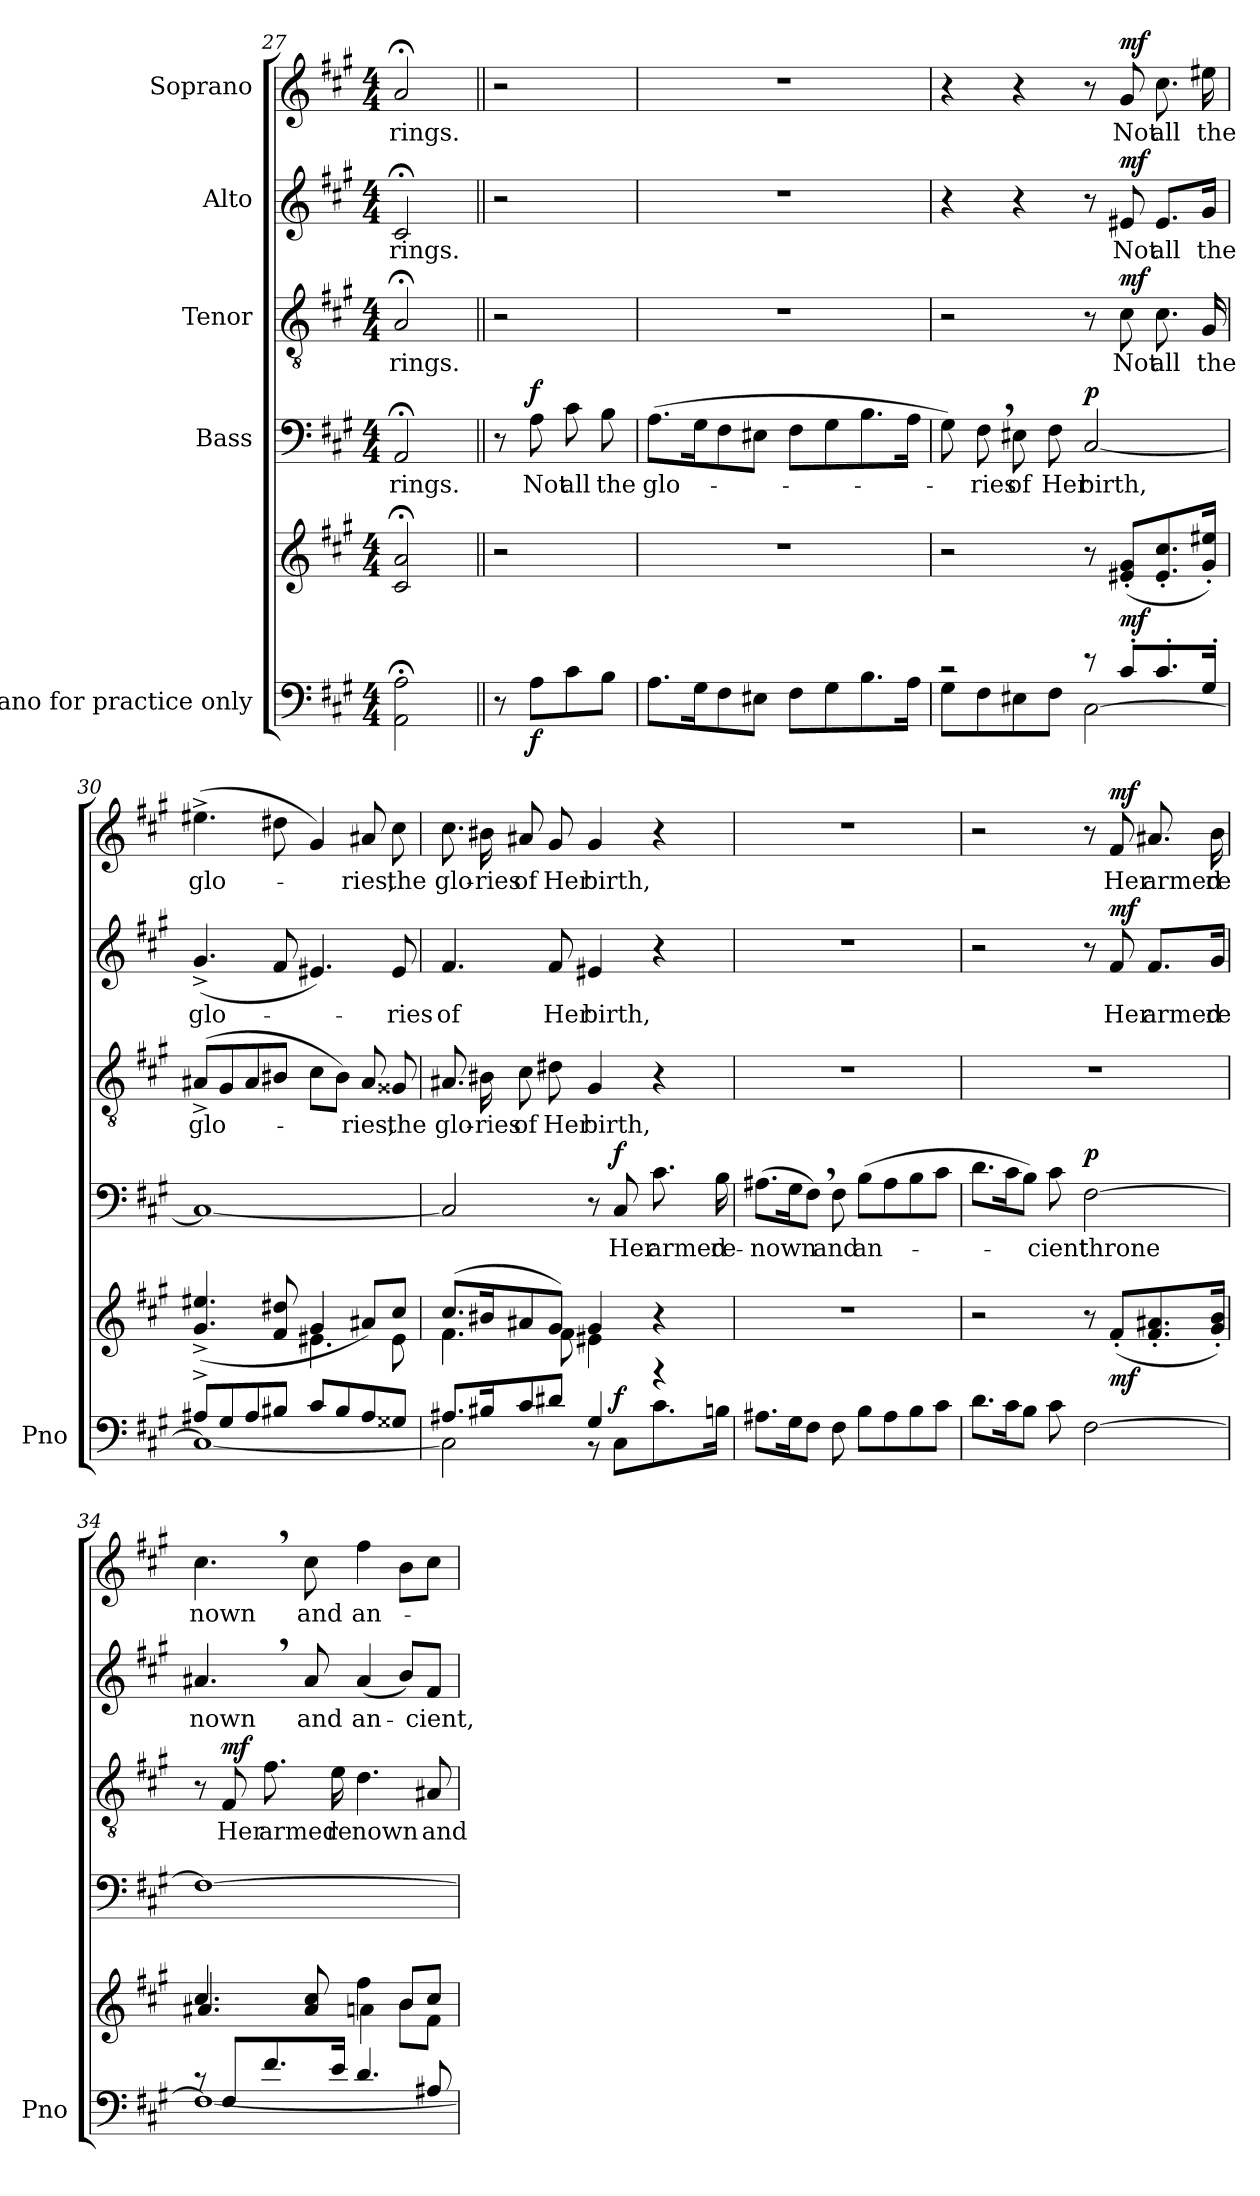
**kern	**kern	**dynam	**kern	**text	**dynam	**kern	**text	**dynam	**kern	**text	**dynam	**kern	**text	**dynam
*part5	*part5	*part5	*part4	*part4	*part4	*part3	*part3	*part3	*part2	*part2	*part2	*part1	*part1	*part1
*staff6	*staff5	*staff5/6	*staff4	*staff4	*staff4	*staff3	*staff3	*staff3	*staff2	*staff2	*staff2	*staff1	*staff1	*staff1
*I"Piano for practice only	*	*	*I"Bass	*	*	*I"Tenor	*	*	*I"Alto	*	*	*I"Soprano	*	*
*I'Pno	*	*	*	*	*	*	*	*	*	*	*	*	*	*
*clefF4	*clefG2	*	*clefF4	*	*	*clefGv2	*	*	*clefG2	*	*	*clefG2	*	*
*k[f#c#g#]	*k[f#c#g#]	*	*k[f#c#g#]	*	*	*k[f#c#g#]	*	*	*k[f#c#g#]	*	*	*k[f#c#g#]	*	*
*M4/4	*M4/4	*	*M4/4	*	*	*M4/4	*	*	*M4/4	*	*	*M4/4	*	*
=27	=27	=27	=27	=27	=27	=27	=27	=27	=27	=27	=27	=27	=27	=27
!	!	!	!	!LO:LY:b	!	!	!LO:LY:b	!	!	!LO:LY:b	!	!	!LO:LY:b	!
2AA\;< 2A\;<	2c#/;< 2a/;<	.	2AA;</	rings.	.	2A;</	rings.	.	2c#;</	rings.	.	2a;</	rings.	.
!!LO:PB:g=z
=27X1||	=27X1||	=27X1||	=27X1||	=27X1||	=27X1||	=27X1||	=27X1||	=27X1||	=27X1||	=27X1||	=27X1||	=27X1||	=27X1||	=27X1||
8r	2r	.	8r	.	.	2r	.	.	2r	.	.	2r	.	.
!	!	!LO:DY:b=2	!	!LO:LY:b	!LO:DY:a	!	!	!	!	!	!	!	!	!
8A\L	.	f	8A\	Not	f	.	.	.	.	.	.	.	.	.
!	!	!	!	!LO:LY:b	!	!	!	!	!	!	!	!	!	!
8c#\	.	.	8c#\	all	.	.	.	.	.	.	.	.	.	.
!	!	!	!	!LO:LY:b	!	!	!	!	!	!	!	!	!	!
8B\J	.	.	8B\	the	.	.	.	.	.	.	.	.	.	.
=28	=28	=28	=28	=28	=28	=28	=28	=28	=28	=28	=28	=28	=28	=28
!	!	!	!	!LO:LY:b	!	!	!	!	!	!	!	!	!	!
8.A\L	1r	.	(8.A\L	glo-	.	1r	.	.	1r	.	.	1r	.	.
16G#\K	.	.	16G#\K	.	.	.	.	.	.	.	.	.	.	.
8F#\	.	.	8F#\	.	.	.	.	.	.	.	.	.	.	.
8E#X\J	.	.	8E#X\J	.	.	.	.	.	.	.	.	.	.	.
8F#\L	.	.	8F#\L	.	.	.	.	.	.	.	.	.	.	.
8G#\	.	.	8G#\	.	.	.	.	.	.	.	.	.	.	.
8.B\	.	.	8.B\	.	.	.	.	.	.	.	.	.	.	.
16A\Jk	.	.	16A\Jk	.	.	.	.	.	.	.	.	.	.	.
=29	=29	=29	=29	=29	=29	=29	=29	=29	=29	=29	=29	=29	=29	=29
*^	*	*	*	*	*	*	*	*	*	*	*	*	*	*
*	*^	*	*	*	*	*	*	*	*	*	*	*	*	*	*
2r	8G#\L	2ryy	2r	.	8G#\)	.	.	2r	.	.	4r	.	.	4r	.	.
!	!	!	!	!	!	!LO:LY:b	!	!	!	!	!	!	!	!	!	!
.	8F#\	.	.	.	8F#,\	-ries	.	.	.	.	.	.	.	.	.	.
!	!	!	!	!	!	!LO:LY:b	!	!	!	!	!	!	!	!	!	!
.	8E#X\	.	.	.	8E#X\	of	.	.	.	.	4r	.	.	4r	.	.
!	!	!	!	!	!	!LO:LY:b	!	!	!	!	!	!	!	!	!	!
.	8F#\J	.	.	.	8F#\	Her	.	.	.	.	.	.	.	.	.	.
!	!	!	!	!	!	!LO:LY:b	!LO:DY:a	!	!	!	!	!	!	!	!	!
8r	2ryy	[2C#\	8r	.	[2C#/	birth,	p	8r	.	.	8r	.	.	8r	.	.
!	!	!	!	!LO:DY:b	!	!	!	!	!LO:LY:b	!LO:DY:a	!	!LO:LY:b	!LO:DY:a	!	!LO:LY:b	!LO:DY:a
8c#'/L	.	.	(>8e#X/' 8g#/'L	mf	.	.	.	8c#\	Not	mf	8e#X/	Not	mf	8g#/	Not	mf
!	!	!	!	!	!	!	!	!	!LO:LY:b	!	!	!LO:LY:b	!	!	!LO:LY:b	!
8.c#'/	.	.	8.e#/' 8.cc#/'	.	.	.	.	8.c#\	all	.	8.e#/L	all	.	8.cc#\	all	.
!	!	!	!	!	!	!	!	!	!LO:LY:b	!	!	!LO:LY:b	!	!	!LO:LY:b	!
16G#'/Jk	.	.	16g#/' 16ee#X/'Jk)	.	.	.	.	16G#/	the	.	16g#/Jk	the	.	16ee#X\	the	.
*	*v	*v	*	*	*	*	*	*	*	*	*	*	*	*	*	*
=30	=30	=30	=30	=30	=30	=30	=30	=30	=30	=30	=30	=30	=30	=30	=30
*	*	*^	*	*	*	*	*	*	*	*	*	*	*	*	*
*	*	*	*^	*	*	*	*	*	*	*	*	*	*	*	*	*
!	!	!	!	!	!	!	!	!	!	!LO:LY:b	!	!	!LO:LY:b	!	!	!LO:LY:b	!
8A#X^/L	1C#_	(4.g#/^> 4.ee#X/^>	2..ryy	2ryy	.	1C#_	.	.	(8A#X^>/L	glo-	.	(4.g#^>/	-glo-	.	(4.ee#X^\	glo-	.
8G#/	.	.	.	.	.	.	.	.	8G#/	.	.	.	.	.	.	.	.
8A#/	.	.	.	.	.	.	.	.	8A#/	.	.	.	.	.	.	.	.
8B#X/J	.	8f#/ 8dd#X/	.	.	.	.	.	.	8B#X/J	.	.	8f#/	.	.	8dd#X\	.	.
8c#/L	.	4g#/	.	4.e#X\	.	.	.	.	8c#\L	.	.	4.e#X/)	.	.	4g#/)	.	.
8B#/	.	.	.	.	.	.	.	.	8B#\J)	.	.	.	.	.	.	.	.
!	!	!	!	!	!	!	!	!	!	!LO:LY:b	!	!	!	!	!	!LO:LY:b	!
8A#/	.	8a#X/L)	.	.	.	.	.	.	8A#/	-ries,	.	.	.	.	8a#X/	-ries,	.
!	!	!	!	!	!	!	!	!	!	!LO:LY:b	!	!	!LO:LY:b	!	!	!LO:LY:b	!
8G##X/J	.	8cc#/J	8e#\	8ryy	.	.	.	.	8G##X/	the	.	8e#/	-ries	.	8cc#\	the	.
!!LO:LB:g=z
=31	=31	=31	=31	=31	=31	=31	=31	=31	=31	=31	=31	=31	=31	=31	=31	=31	=31
!	!	!	!	!	!	!	!	!	!	!LO:LY:b	!	!	!LO:LY:b	!	!	!LO:LY:b	!
*	*	*	*v	*v	*	*	*	*	*	*	*	*	*	*	*	*	*
8.A#X/L	2C#\]	(8.cc#/L	4.f#\	.	2C#/]	.	.	8.A#X/	glo-	.	4.f#/	of	.	8.cc#\	glo-	.
!	!	!	!	!	!	!	!	!	!LO:LY:b	!	!	!	!	!	!LO:LY:b	!
16B#X/K	.	16b#X/K	.	.	.	.	.	16B#X\	-ries	.	.	.	.	16b#X\	-ries	.
!	!	!	!	!	!	!	!	!	!LO:LY:b	!	!	!	!	!	!LO:LY:b	!
8c#/	.	8a#X/	.	.	.	.	.	8c#\	of	.	.	.	.	8a#X/	of	.
!	!	!	!	!	!	!	!	!	!LO:LY:b	!	!	!LO:LY:b	!	!	!LO:LY:b	!
8d#X/J	.	8g#/J)	8f#\	.	.	.	.	8d#X\	Her	.	8f#/	Her	.	8g#/	Her	.
!	!	!	!	!	!	!	!	!	!LO:LY:b	!	!	!LO:LY:b	!	!	!LO:LY:b	!
4G#/	8r	4g#/	4e#X\	.	8r	.	.	4G#/	birth,	.	4e#X/	birth,	.	4g#/	birth,	.
!	!	!	!	!LO:DY:a=2	!	!LO:LY:b	!LO:DY:a	!	!	!	!	!	!	!	!	!
.	8C#\L	.	.	f	8C#/	Her	f	.	.	.	.	.	.	.	.	.
!	!	!	!	!	!	!LO:LY:b	!	!	!	!	!	!	!	!	!	!
4r	8.c#\	4r	4ryy	.	8.c#\	armed	.	4r	.	.	4r	.	.	4r	.	.
!	!	!	!	!	!	!LO:LY:b	!	!	!	!	!	!	!	!	!	!
.	16Bn\Jk	.	.	.	16B\	re-	.	.	.	.	.	.	.	.	.	.
*	*	*v	*v	*	*	*	*	*	*	*	*	*	*	*	*	*
=32	=32	=32	=32	=32	=32	=32	=32	=32	=32	=32	=32	=32	=32	=32	=32
!	!	!	!	!	!LO:LY:b	!	!	!	!	!	!	!	!	!	!
*v	*v	*	*	*	*	*	*	*	*	*	*	*	*	*	*
8.A#X\L	1r	.	(8.A#X\L	-nown	.	1r	.	.	1r	.	.	1r	.	.
16G#\K	.	.	16G#\K	.	.	.	.	.	.	.	.	.	.	.
8F#\J	.	.	8F#,\J)	.	.	.	.	.	.	.	.	.	.	.
!	!	!	!	!LO:LY:b	!	!	!	!	!	!	!	!	!	!
8F#\	.	.	8F#\	and	.	.	.	.	.	.	.	.	.	.
!	!	!	!	!LO:LY:b	!	!	!	!	!	!	!	!	!	!
8B\L	.	.	(8B\L	an-	.	.	.	.	.	.	.	.	.	.
8A#\	.	.	8A#\	.	.	.	.	.	.	.	.	.	.	.
8B\	.	.	8B\	.	.	.	.	.	.	.	.	.	.	.
8c#\J	.	.	8c#\J	.	.	.	.	.	.	.	.	.	.	.
=33	=33	=33	=33	=33	=33	=33	=33	=33	=33	=33	=33	=33	=33	=33
*^	*	*	*	*	*	*	*	*	*	*	*	*	*	*
8.d\L	2ryy	2r	.	8.d\L	.	.	1r	.	.	2r	.	.	2r	.	.
16c#\K	.	.	.	16c#\K	.	.	.	.	.	.	.	.	.	.	.
8B\J	.	.	.	8B\J)	.	.	.	.	.	.	.	.	.	.	.
!	!	!	!	!	!LO:LY:b	!	!	!	!	!	!	!	!	!	!
8c#\	.	.	.	8c#\	-cient	.	.	.	.	.	.	.	.	.	.
!	!	!	!	!	!LO:LY:b	!LO:DY:a	!	!	!	!	!	!	!	!	!
2ryy	[2F#\	8r	.	[2F#\	throne	p	.	.	.	8r	.	.	8r	.	.
!	!	!	!LO:DY:b	!	!	!	!	!	!	!	!LO:LY:b	!LO:DY:a	!	!LO:LY:b	!LO:DY:a
.	.	(8f#'/L	mf	.	.	.	.	.	.	8f#/	Her	mf	8f#/	Her	mf
!	!	!	!	!	!	!	!	!	!	!	!LO:LY:b	!	!	!LO:LY:b	!
.	.	8.f#/' 8.a#X/'	.	.	.	.	.	.	.	8.f#/L	armed	.	8.a#X/	armed	.
!	!	!	!	!	!	!	!	!	!	!	!LO:LY:b	!	!	!LO:LY:b	!
.	.	16g#/' 16b/'Jk)	.	.	.	.	.	.	.	16g#/Jk	re	.	16b\	re	.
!!LO:PB:g=z
=34	=34	=34	=34	=34	=34	=34	=34	=34	=34	=34	=34	=34	=34	=34	=34
*	*	*^	*	*	*	*	*	*	*	*	*	*	*	*	*
*	*	*	*^	*	*	*	*	*	*	*	*	*	*	*	*	*
!	!	!	!	!	!	!	!	!	!	!	!	!	!LO:LY:b	!	!	!LO:LY:b	!
8r	1F#_	4.cc#/	2.ryy	4.a#X/	.	1F#_	.	.	8r	.	.	4.a#X,/	- nown	.	4.cc#,\	- nown	.
!	!	!	!	!	!	!	!	!	!	!LO:LY:b	!LO:DY:a	!	!	!	!	!	!
8F#/L	.	.	.	.	.	.	.	.	8F#/	Her	mf	.	.	.	.	.	.
!	!	!	!	!	!	!	!	!	!	!LO:LY:b	!	!	!	!	!	!	!
8.f#/	.	.	.	.	.	.	.	.	8.f#\	armed	.	.	.	.	.	.	.
!	!	!	!	!	!	!	!	!	!	!	!	!	!LO:LY:b	!	!	!LO:LY:b	!
.	.	8a#/ 8cc#/	.	8ryy	.	.	.	.	.	.	.	8a#/	and	.	8cc#\	and	.
!	!	!	!	!	!	!	!	!	!	!LO:LY:b	!	!	!	!	!	!	!
16e/Jk	.	.	.	.	.	.	.	.	16e\	re	.	.	.	.	.	.	.
!	!	!	!	!	!	!	!	!	!	!LO:LY:b	!	!	!LO:LY:b	!	!	!LO:LY:b	!
4.d/	.	4ff#\	.	4an\	.	.	.	.	4.d\	- nown	.	(4a#/	an-	.	4ff#\	an-	.
.	.	8b/L	8b\L	4ryy	.	.	.	.	.	.	.	8b/L)	.	.	8b\L	.	.
!	!	!	!	!	!	!	!	!	!	!LO:LY:b	!	!	!LO:LY:b	!	!	!	!
8A#X/	.	8cc#/J	8f#\J	.	.	.	.	.	8A#X/	and	.	8f#/J	-cient,	.	8cc#\J	.	.
*v	*v	*	*	*	*	*	*	*	*	*	*	*	*	*	*	*	*
*	*v	*v	*v	*	*	*	*	*	*	*	*	*	*	*	*	*
=	=	=	=	=	=	=	=	=	=	=	=	=	=	=
*-	*-	*-	*-	*-	*-	*-	*-	*-	*-	*-	*-	*-	*-	*-
